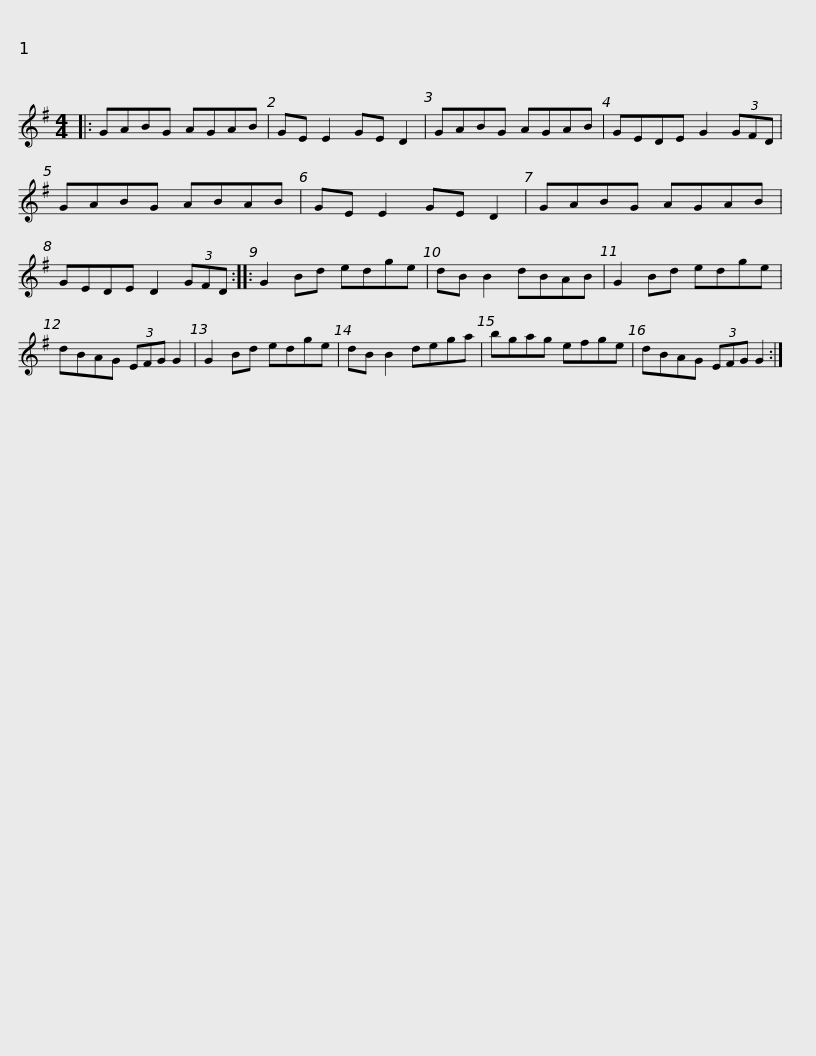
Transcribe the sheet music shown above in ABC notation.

X:1
L:1/8
M:4/4
I:linebreak $
K:G
V:1 treble
V:1
|: GABG AGAB | GE E2 GE D2 | GABG AGAB | GEDE G2 (3GFD | GABG ABAB | %5
 GE E2 GE D2 |$ GABG AGAB | GEDE D2 (3GFD :: G2 Bd edge | dB B2 dBAB | %10
 G2 Bd edge | dBAG (3EFG G2 |$ G2 Bd edge | dB B2 dega | bgag efge | %15
 dBAG (3EFG G2 :| %16
